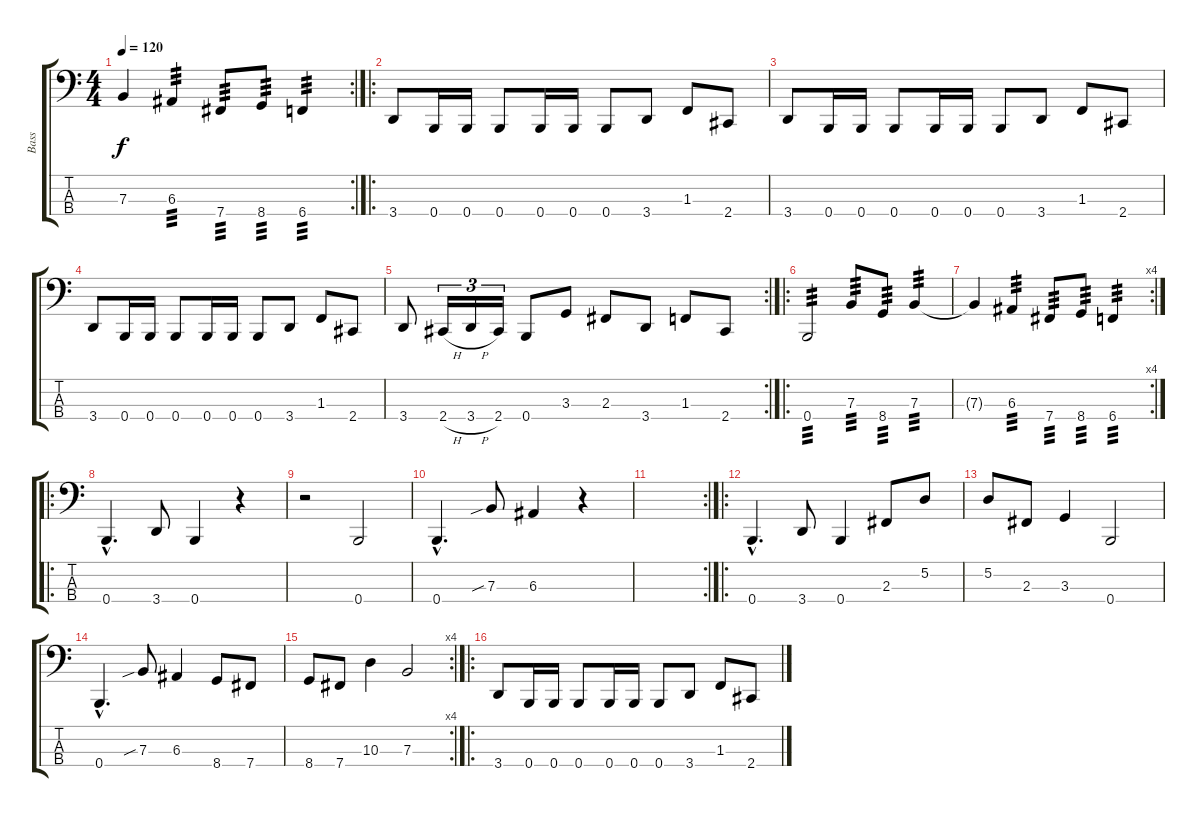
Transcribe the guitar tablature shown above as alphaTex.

\track ("Bass" "Bass") {instrument electricbassfinger}
\staff {score tabs}
\tuning (D2 A1 E1 B0) {hide}
\rc 2
\ts (4 4)
\tempo 120
\clef f4
\ks c
7.3{t}.4{dy f} 6.3.4{tp 3} 7.4.8{tp 3} 8.4.8{tp 3} 6.4.4{tp 3} |
\ro
3.4.8 0.4.16 0.4.16 0.4.8 0.4.16 0.4.16 0.4.8 3.4.8 1.3.8 2.4.8 |
3.4.8 0.4.16 0.4.16 0.4.8 0.4.16 0.4.16 0.4.8 3.4.8 1.3.8 2.4.8 |
3.4.8 0.4.16 0.4.16 0.4.8 0.4.16 0.4.16 0.4.8 3.4.8 1.3.8 2.4.8 |
\rc 2
3.4.8 2.4{h}.16{tu (3 2)} 3.4{h}.16{tu (3 2)} 2.4.16{tu (3 2)} 0.4.8 3.3.8 2.3.8 3.4.8 1.3.8 2.4.8 |
\ro
0.4.2{tp 3} 7.3.8{tp 3} 8.4.8{tp 3} 7.3.4{tp 3} |
\rc 4
7.3{t}.4 6.3.4{tp 3} 7.4.8{tp 3} 8.4.8{tp 3} 6.4.4{tp 3} |
\ro
0.4{hac}.4{d} 3.4.8 0.4.4 r.4 |
r.2 0.4.2 |
0.4{hac}.4{d} 7.3{sib}.8 6.3.4 r.4 |
\rc 2
|
\ro
0.4{hac}.4{d} 3.4.8 0.4.4 2.3.8 5.2.8 |
5.2.8 2.3.8 3.3.4 0.4.2 |
0.4{hac}.4{d} 7.3{sib}.8 6.3.4 8.4.8 7.4.8 |
\rc 4
8.4.8 7.4.8 10.3.4 7.3.2 |
\ro
3.4.8 0.4.16 0.4.16 0.4.8 0.4.16 0.4.16 0.4.8 3.4.8 1.3.8 2.4.8
